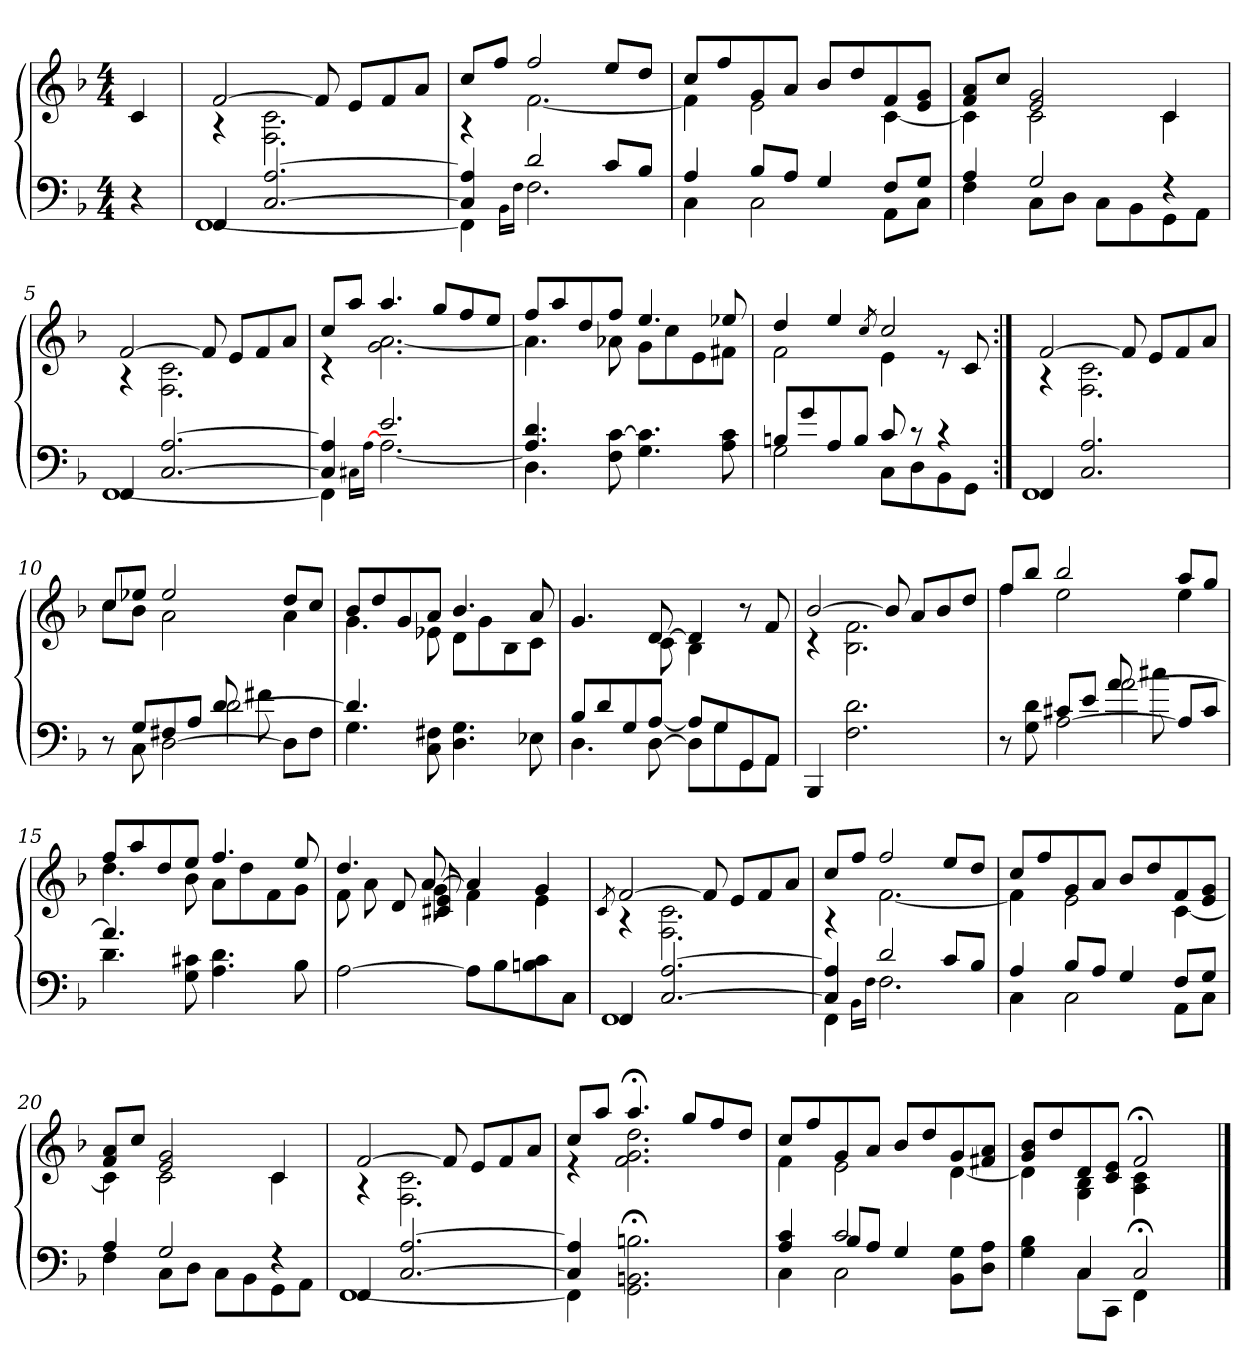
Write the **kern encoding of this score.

**kern	**kern
*part1	*part1
*staff2	*staff1
*clefF4	*clefG2
*k[b-]	*k[b-]
*F:	*F:
*M4/4	*M4/4
=	=
4r	4c/
=1	=1
*^	*^
4FF/	[1FF	[2f/	4rA
[2.C/ [2.A/	.	.	2.F\ 2.c\
.	.	8f/]	.
.	.	8e/L	.
.	.	8f/	.
.	.	8a/J	.
=2	=2	=2	=2
4C]/ 4A]/	4FF\]	8cc/L	4rA
.	.	8ff/J	.
.	16qqBB-\LL	.	.
.	16qqF\JJ	.	.
2d/	2.F\	2ff/	[2.f\
8c/L	.	8ee/L	.
8B-/J	.	8dd/J	.
=3	=3	=3	=3
4A/	4C\	8cc/L	4f\]
.	.	8ff/	.
8B-/L	2C\	8g/	2e\
8A/J	.	8a/J	.
4G/	.	8b-/L	.
.	.	8dd/	.
8F/L	8AA\L	8f/	[4c\
8G/J	8C\J	8e/ 8g/J	.
=4	=4	=4	=4
4A/	4F\	8f/ 8a/L	4c\]
.	.	8cc/J	.
2G/	8C\L	2e/ 2g/	2c\
.	8D\J	.	.
.	8C\L	.	.
.	8BB-\	.	.
4rF	8GG\	4c/	4c\
.	8AA\J	.	.
=5	=5	=5	=5
4FF/	[1FF	[2f/	4rA
[2.C/ [2.A/	.	.	2.F\ 2.c\
.	.	8f/]	.
.	.	8e/L	.
.	.	8f/	.
.	.	8a/J	.
=6	=6	=6	=6
4C]/ 4A]/	4FF\]	8cc/L	4rc
.	.	8aa/J	.
.	16qqC#X\LL	.	.
.	[16qqA\JJ	.	.
2.e/	[2.A\	4.aa/	2.g\ [2.a\
.	.	8gg/L	.
.	.	8ff/	.
.	.	8ee/J	.
=7	=7	=7	=7
4.D\	4.A]/ 4.d/	8ff/L	4.a\]
.	.	8aa/	.
.	.	8dd/	.
8F\ [8c\	2ryy	8ff/J	8a-X\
4.G\ 4.c]\	.	4.ee/	8g\L
.	.	.	8cc\
.	.	.	8e\
8A\ 8c\	8ryy	8ee-X/	8f#X\J
=8	=8	=8	=8
8Bn/L	2G\	4dd/	2f\
8g/	.	.	.
8A/	.	4ee/	.
8B/J	.	.	.
.	.	8qcc/	.
8c/	8C\L	2cc/	4e\
8rc	8D\	.	.
4rc	8BB-\	.	8re
.	8GG\J	.	8c/
=9:|!	=9:|!	=9:|!	=9:|!
4FF/	1FF	[2f/	4rA
2.C/ 2.A/	.	.	2.F\ 2.c\
.	.	8f/]	.
.	.	8e/L	.
.	.	8f/	.
.	.	8a/J	.
=10	=10	=10	=10
*	*^	*	*
8r	8ryy	2ryy	8cc/L	8cc\L
8C\	8G/L	.	8ee-X/J	8b-\J
[2D\	8F#X/	.	2ee-/	2a\
.	8A/J	.	.	.
.	8d/	[2d\	.	.
.	8f#X\	.	.	.
8D\L]	4ryy	.	8dd/L	4a\
8F#\J	.	.	8cc/J	.
*	*v	*v	*	*
=11	=11	=11	=11
4.G\	4.d/]	8b-/L	4.g\
.	.	8dd/	.
.	.	8g/	.
8C\ 8F#X\	2ryy	8a/J	8e-X\
4.D\ 4.G\	.	4.b-/	8d\L
.	.	.	8g\
.	.	.	8B-\
8E-X\	8ryy	8a/	8c\J
=12	=12	=12	=12
4.D\	8B-/L	4.g/	4ryy
.	8d/	.	.
.	8G/	.	8ryy
[8D\	[8A/J	[8d/	8c\
8D\L]	8A/L]	4d/]	4B-\
8G\	8G/	.	.
8GG\	8GG/	8r	4ryy
8AA\J	8AA/J	8f/	.
*v	*v	*	*
=13	=13	=13
4BBB-/	[2b-/	4rc
2.F\ 2.d\	.	2.B-\ 2.f\
.	8b-/]	.
.	8a/L	.
.	8b-/	.
.	8dd/J	.
=14	=14	=14
*^	*	*
*	*^	*	*
8r	4ryy	2ryy	8ff/L	4ff\
8G\ 8d\	.	.	8bb-/J	.
[2A\	8c#X/L	.	2bb-/	2ee\
.	8e/J	.	.	.
.	8a/	[2a\	.	.
.	8cc#X\	.	.	.
8A/L]	4ryy	.	8aa/L	4ee\
8c#/J	.	.	8gg/J	.
*	*v	*v	*	*
=15	=15	=15	=15
4.d\	4.a/]	8ff/L	4.dd\
.	.	8aa/	.
.	.	8dd/	.
8G\ 8c#X\	2ryy	8ee/J	8b-\
4.A\ 4.d\	.	4.ff/	8a\L
.	.	.	8dd\
.	.	.	8f\
8B-\	8ryy	8ee/	8g\J
*v	*v	*	*
=16	=16	=16
*	*	*^
[2A\	4.dd/	4ryy	8f\
.	.	.	8a\
.	.	8ryy	8d/
.	[8a/	8g\	8c#X/ 8e/
8A\L]	4a/]	4f\	2ryy
8B-\	.	.	.
8Bn\ 8c\	4g/	4e\	.
8C\J	.	.	.
*	*v	*v	*v
=17	=17
.	8qc/
*^	*^
4FF/	1FF	[2f/	4rA
[2.C/ [2.A/	.	.	2.F\ 2.c\
.	.	8f/]	.
.	.	8e/L	.
.	.	8f/	.
.	.	8a/J	.
=18	=18	=18	=18
4C]/ 4A]/	4FF\	8cc/L	4rA
.	.	8ff/J	.
.	16qqBB-\LL	.	.
.	16qqF\JJ	.	.
2d/	2.F\	2ff/	[2.f\
8c/L	.	8ee/L	.
8B-/J	.	8dd/J	.
=19	=19	=19	=19
4A/	4C\	8cc/L	4f\]
.	.	8ff/	.
8B-/L	2C\	8g/	2e\
8A/J	.	8a/J	.
4G/	.	8b-/L	.
.	.	8dd/	.
8F/L	8AA\L	8f/	[4c\
8G/J	8C\J	8e/ 8g/J	.
=20	=20	=20	=20
4A/	4F\	8f/ 8a/L	4c\]
.	.	8cc/J	.
2G/	8C\L	2e/ 2g/	2c\
.	8D\J	.	.
.	8C\L	.	.
.	8BB-\	.	.
4rF	8GG\	4c/	4c\
.	8AA\J	.	.
=21	=21	=21	=21
4FF/	[1FF	[2f/	4rA
[2.C/ [2.A/	.	.	2.F\ 2.c\
.	.	8f/]	.
.	.	8e/L	.
.	.	8f/	.
.	.	8a/J	.
=22	=22	=22	=22
4C]/ 4A]/	4FF\]	8cc/L	4re
.	.	8aa/J	.
2.GG;<\ 2.BBn;<\ 2.Bn;<\	2ryy	4.aa;</	2.f\ 2.g\ 2.dd\
.	.	8gg/L	.
.	4ryy	8ff/	.
.	.	8dd/J	.
=23	=23	=23	=23
*	*^	*	*
4A/ 4c/	4C\	4ryy	8cc/L	4f\
.	.	.	8ff/	.
2c/	8B-/L	2C\	8g/	2e\
.	8A/J	.	8a/J	.
.	4G/	.	8b-/L	.
.	.	.	8dd/	.
8BB-\ 8G\L	4ryy	4ryy	8g/	[4d\
8D\ 8A\J	.	.	8f#X/ 8a/J	.
*	*v	*v	*	*
=24	=24	=24	=24
4G\ 4B-\	4ryy	8g/ 8b-/L	4d\]
.	.	8dd/	.
4C/	8C\L	8d/	4G\ 4B-\
.	8CC\J	8c/ 8e/J	.
2C;</	4FF\	2f;</	4A\ 4c\
.	4ryy	.	4ryy
*v	*v	*	*
*	*v	*v
==	==
*-	*-
